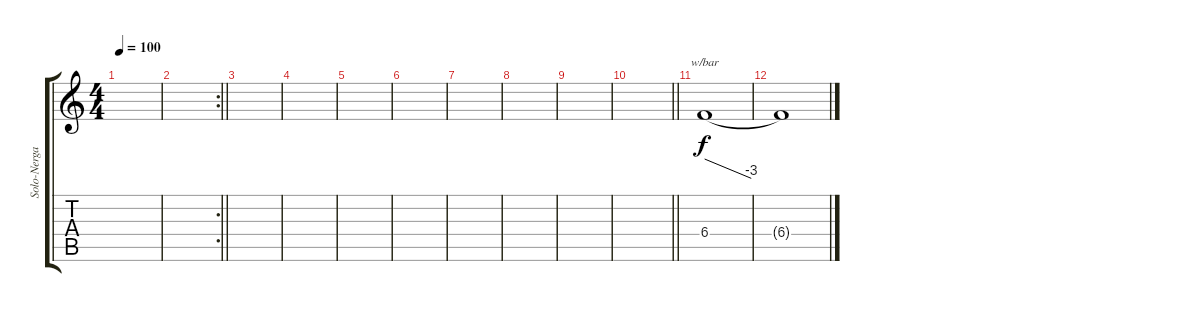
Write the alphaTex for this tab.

\track ("Solo-Nergal" "Solo-Nerga") {instrument distortionguitar}
\staff {score tabs}
\tuning (Db4 Ab3 E3 B2 Gb2 Db2) {hide}
\ts (4 4)
\tempo 100
\clef g2
\ks c
|
\rc 2
\barLineRight lightlight
|
\section ("" "")
|
|
|
|
|
|
|
\barLineRight lightlight
|
\section ("" "")
6.4.1{tbe (dive default 0 0 60 -12)} |
6.4{t}.1
